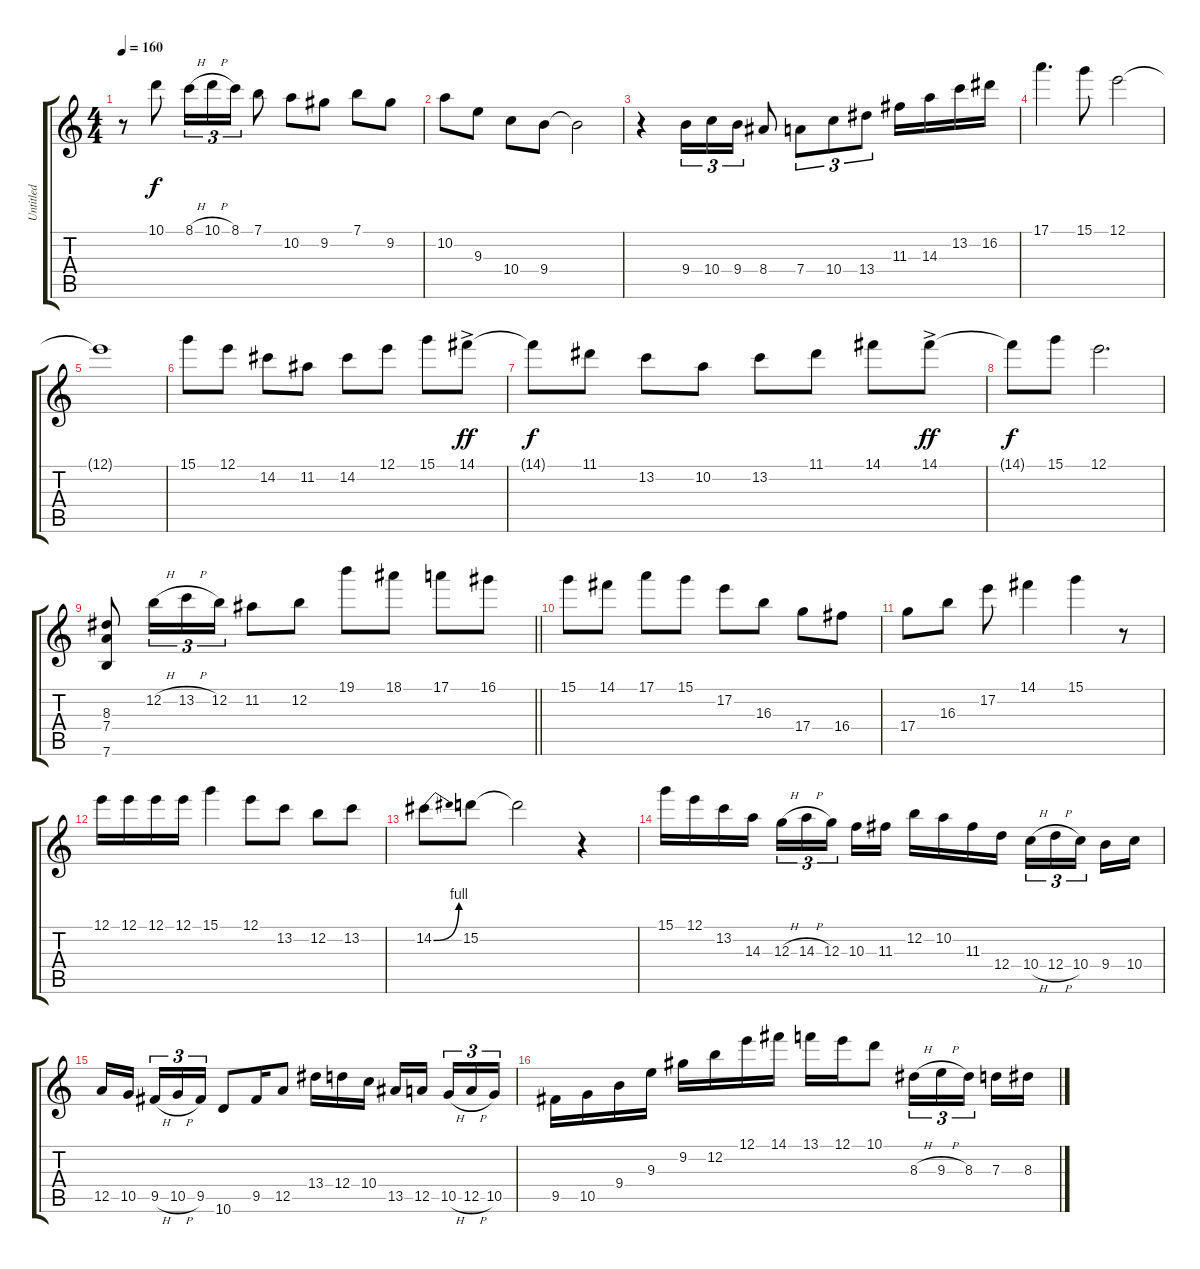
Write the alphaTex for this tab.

\track ("Untitled" "Untitled") {instrument acousticguitarsteel}
\staff {score tabs}
\tuning (E4 B3 G3 D3 A2 E2) {hide}
\ts (4 4)
\tempo 160
\clef g2
\ks c
r.8{dy f} 10.1.8 8.1{h}.16{tu (3 2)} 10.1{h}.16{tu (3 2)} 8.1.16{tu (3 2)} 7.1.8 10.2.8 9.2.8 7.1.8 9.2.8 |
10.2.8 9.3.8 10.4.8 9.4.8 9.4{t}.2 |
r.4 9.4.16{tu (3 2)} 10.4.16{tu (3 2)} 9.4.16{tu (3 2)} 8.4.8 7.4.8{tu (3 2)} 10.4.8{tu (3 2)} 13.4.8{tu (3 2)} 11.3.16 14.3.16 13.2.16 16.2.16 |
17.1.4{d} 15.1.8 12.1.2 |
12.1{t}.1 |
15.1.8 12.1.8 14.2.8 11.2.8 14.2.8 12.1.8 15.1.8 14.1{ac}.8{dy ff} |
14.1{t}.8{dy f} 11.1.8 13.2.8 10.2.8 13.2.8 11.1.8 14.1.8 14.1{ac}.8{dy ff} |
14.1{t}.8{dy f} 15.1.8 12.1.2{d} |
\barLineRight lightlight
(8.3 7.4 7.6).8 12.2{h}.16{tu (3 2)} 13.2{h}.16{tu (3 2)} 12.2.16{tu (3 2)} 11.2.8 12.2.8 19.1.8 18.1.8 17.1.8 16.1.8 |
15.1.8 14.1.8 17.1.8 15.1.8 17.2.8 16.3.8 17.4.8 16.4.8 |
17.4.8 16.3.8 17.2.8 14.1.4 15.1.4 r.8 |
12.1.16 12.1.16 12.1.16 12.1.16 15.1.4 12.1.8 13.2.8 12.2.8 13.2.8 |
14.2{be (bend 0 0 60 4)}.8 15.2.8 15.2{t}.2 r.4 |
15.1.16 12.1.16 13.2.16 14.3.16 12.3{h}.16{tu (3 2)} 14.3{h}.16{tu (3 2)} 12.3.16{tu (3 2) beam splitsecondary} 10.3.16 11.3.16 12.2.16 10.2.16 11.3.16 12.4.16 10.4{h}.16{tu (3 2)} 12.4{h}.16{tu (3 2)} 10.4.16{tu (3 2) beam splitsecondary} 9.4.16 10.4.16 |
12.5.16 10.5.16{beam splitsecondary} 9.5{h}.16{tu (3 2)} 10.5{h}.16{tu (3 2)} 9.5.16{tu (3 2)} 10.6.8 9.5.16 12.5.8 13.4.16 12.4.16 10.4.16 13.5.16 12.5.16{beam splitsecondary} 10.5{h}.16{tu (3 2)} 12.5{h}.16{tu (3 2)} 10.5.16{tu (3 2)} |
9.5.16 10.5.16 9.4.16 9.3.16 9.2.16 12.2.16 12.1.16 14.1.16 13.1.16 12.1.16 10.1.8 8.3{h}.16{tu (3 2)} 9.3{h}.16{tu (3 2)} 8.3.16{tu (3 2) beam splitsecondary} 7.3.16 8.3.16
